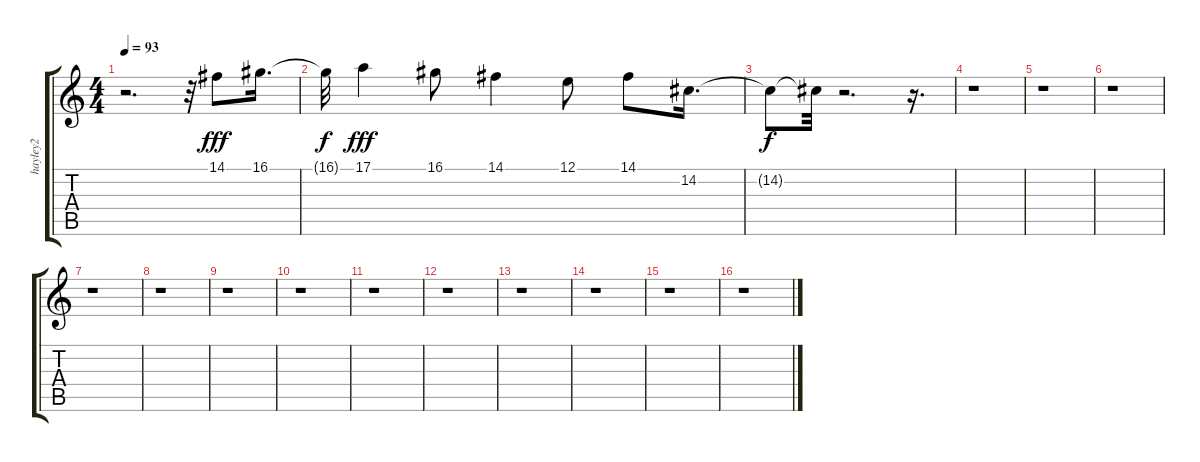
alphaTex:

\track ("hayley2" "hayley2") {instrument recorder}
\staff {score tabs}
\tuning (E4 B3 G3 D3 A2 E2) {hide}
\ts (4 4)
\tempo 93
\clef g2
\ks c
r.2{d dy f} r.32 14.1.8{dy fff} 16.1.16{d} |
16.1{t}.32{dy f} 17.1.4{dy fff} 16.1.8 14.1.4 12.1.8 14.1.8 14.2.16{d} |
14.2{t}.8{dy f} 14.2{t}.32 r.2{d} r.16{d} |
r.1 |
r.1 |
r.1 |
r.1 |
r.1 |
r.1 |
r.1 |
r.1 |
r.1 |
r.1 |
r.1 |
r.1 |
r.1
